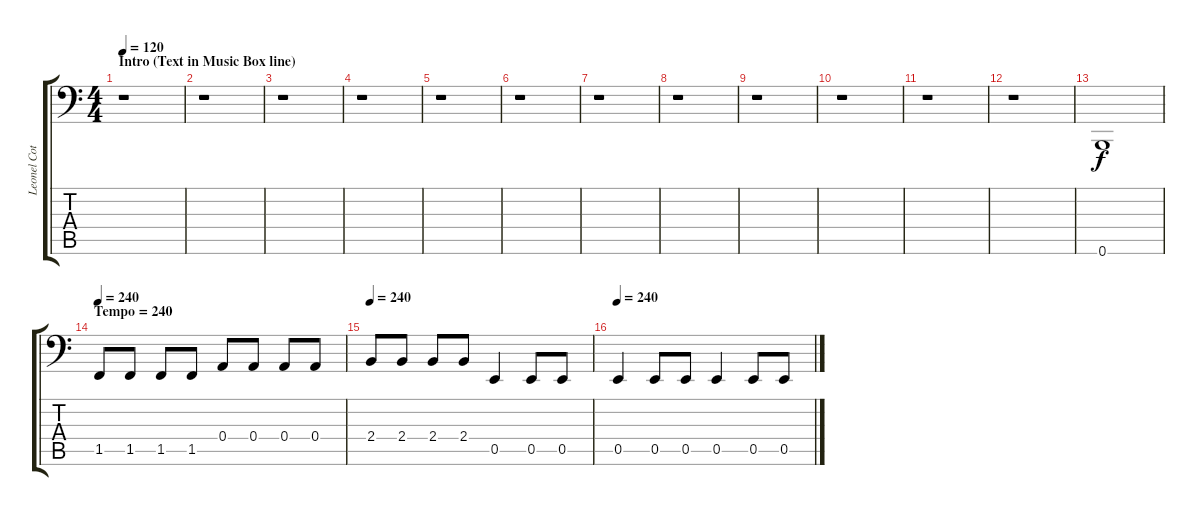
\track ("Leonel Cota" "Leonel Cot") {instrument electricbasspick}
\staff {score tabs}
\tuning (C3 G2 D2 A1 E1 B0) {hide}
\ts (4 4)
\section ("" "Intro (Text in Music Box line)")
\tempo 120
\clef f4
\ks c
r.1{dy f instrument electricbasspick} |
r.1 |
r.1 |
r.1 |
r.1 |
r.1 |
r.1 |
r.1 |
r.1 |
r.1 |
r.1 |
r.1 |
0.6.1 |
\section ("" "Tempo = 240")
\tempo 240
1.5.8 1.5.8 1.5.8 1.5.8 0.4.8 0.4.8 0.4.8 0.4.8 |
\tempo 240
2.4.8 2.4.8 2.4.8 2.4.8 0.5.4 0.5.8 0.5.8 |
\tempo 240
0.5.4 0.5.8 0.5.8 0.5.4 0.5.8 0.5.8
